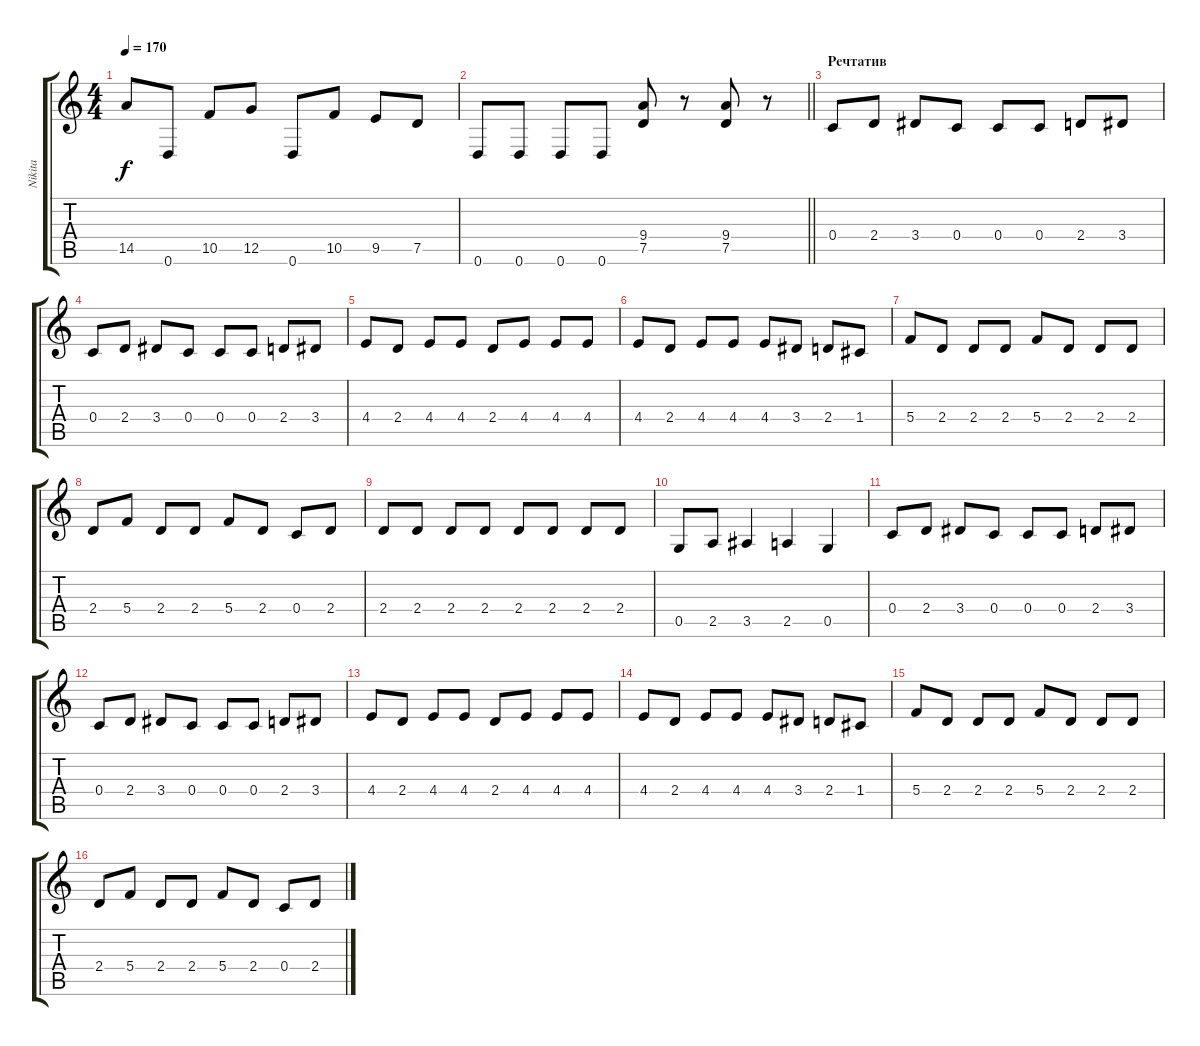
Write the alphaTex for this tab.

\track ("Nikita" "Nikita") {instrument overdrivenguitar}
\staff {score tabs}
\tuning (D4 A3 F3 C3 G2 D2) {hide}
\ts (4 4)
\tempo 170
\clef g2
\ks c
14.5.8{dy f} 0.6.8 10.5.8 12.5.8 0.6.8 10.5.8 9.5.8 7.5.8 |
\barLineRight lightlight
0.6.8 0.6.8 0.6.8 0.6.8 (9.4 7.5).8 r.8 (9.4 7.5).8 r.8 |
\section ("" "Речтатив")
0.4.8 2.4.8 3.4.8 0.4.8 0.4.8 0.4.8 2.4.8 3.4.8 |
0.4.8 2.4.8 3.4.8 0.4.8 0.4.8 0.4.8 2.4.8 3.4.8 |
4.4.8 2.4.8 4.4.8 4.4.8 2.4.8 4.4.8 4.4.8 4.4.8 |
4.4.8 2.4.8 4.4.8 4.4.8 4.4.8 3.4.8 2.4.8 1.4.8 |
5.4.8 2.4.8 2.4.8 2.4.8 5.4.8 2.4.8 2.4.8 2.4.8 |
2.4.8 5.4.8 2.4.8 2.4.8 5.4.8 2.4.8 0.4.8 2.4.8 |
2.4.8 2.4.8 2.4.8 2.4.8 2.4.8 2.4.8 2.4.8 2.4.8 |
0.5.8 2.5.8 3.5.4 2.5.4 0.5.4 |
0.4.8 2.4.8 3.4.8 0.4.8 0.4.8 0.4.8 2.4.8 3.4.8 |
0.4.8 2.4.8 3.4.8 0.4.8 0.4.8 0.4.8 2.4.8 3.4.8 |
4.4.8 2.4.8 4.4.8 4.4.8 2.4.8 4.4.8 4.4.8 4.4.8 |
4.4.8 2.4.8 4.4.8 4.4.8 4.4.8 3.4.8 2.4.8 1.4.8 |
5.4.8 2.4.8 2.4.8 2.4.8 5.4.8 2.4.8 2.4.8 2.4.8 |
2.4.8 5.4.8 2.4.8 2.4.8 5.4.8 2.4.8 0.4.8 2.4.8
